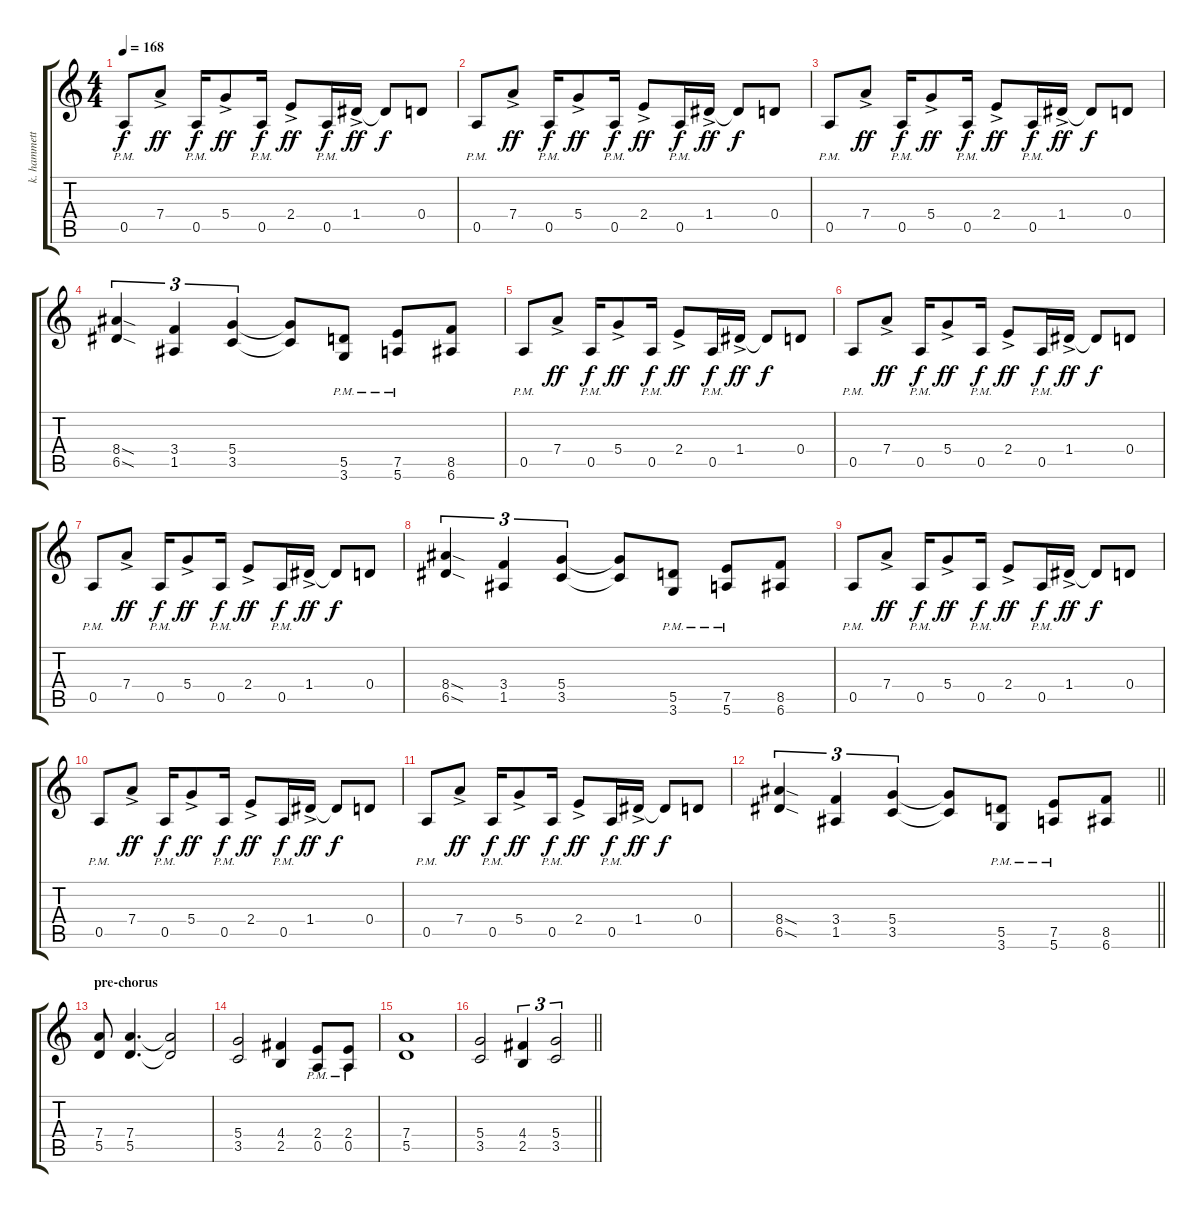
\track ("k. hammett - rhythm guitar" "k. hammett") {instrument distortionguitar}
\staff {score tabs}
\tuning (E4 B3 G3 D3 A2 E2) {hide}
\ts (4 4)
\tempo 168
\clef g2
\ks c
0.5{pm}.8{dy f} 7.4{ac}.8{dy ff} 0.5{pm}.16{dy f} 5.4{ac}.8{dy ff} 0.5{pm}.16{dy f} 2.4{ac}.8{dy ff} 0.5{pm}.16{dy f} 1.4{ac}.16{dy ff} 1.4{t}.8{dy f} 0.4.8 |
0.5{pm}.8 7.4{ac}.8{dy ff} 0.5{pm}.16{dy f} 5.4{ac}.8{dy ff} 0.5{pm}.16{dy f} 2.4{ac}.8{dy ff} 0.5{pm}.16{dy f} 1.4{ac}.16{dy ff} 1.4{t}.8{dy f} 0.4.8 |
0.5{pm}.8 7.4{ac}.8{dy ff} 0.5{pm}.16{dy f} 5.4{ac}.8{dy ff} 0.5{pm}.16{dy f} 2.4{ac}.8{dy ff} 0.5{pm}.16{dy f} 1.4{ac}.16{dy ff} 1.4{t}.8{dy f} 0.4.8 |
(8.4{sod} 6.5{sod}).4{tu (3 2)} (3.4 1.5).4{tu (3 2)} (5.4 3.5).4{tu (3 2)} (5.4{t} 3.5{t}).8 (5.5{pm} 3.6{pm}).8 (7.5{pm} 5.6{pm}).8 (8.5 6.6).8 |
0.5{pm}.8 7.4{ac}.8{dy ff} 0.5{pm}.16{dy f} 5.4{ac}.8{dy ff} 0.5{pm}.16{dy f} 2.4{ac}.8{dy ff} 0.5{pm}.16{dy f} 1.4{ac}.16{dy ff} 1.4{t}.8{dy f} 0.4.8 |
0.5{pm}.8 7.4{ac}.8{dy ff} 0.5{pm}.16{dy f} 5.4{ac}.8{dy ff} 0.5{pm}.16{dy f} 2.4{ac}.8{dy ff} 0.5{pm}.16{dy f} 1.4{ac}.16{dy ff} 1.4{t}.8{dy f} 0.4.8 |
0.5{pm}.8 7.4{ac}.8{dy ff} 0.5{pm}.16{dy f} 5.4{ac}.8{dy ff} 0.5{pm}.16{dy f} 2.4{ac}.8{dy ff} 0.5{pm}.16{dy f} 1.4{ac}.16{dy ff} 1.4{t}.8{dy f} 0.4.8 |
(8.4{sod} 6.5{sod}).4{tu (3 2)} (3.4 1.5).4{tu (3 2)} (5.4 3.5).4{tu (3 2)} (5.4{t} 3.5{t}).8 (5.5{pm} 3.6{pm}).8 (7.5{pm} 5.6{pm}).8 (8.5 6.6).8 |
0.5{pm}.8 7.4{ac}.8{dy ff} 0.5{pm}.16{dy f} 5.4{ac}.8{dy ff} 0.5{pm}.16{dy f} 2.4{ac}.8{dy ff} 0.5{pm}.16{dy f} 1.4{ac}.16{dy ff} 1.4{t}.8{dy f} 0.4.8 |
0.5{pm}.8 7.4{ac}.8{dy ff} 0.5{pm}.16{dy f} 5.4{ac}.8{dy ff} 0.5{pm}.16{dy f} 2.4{ac}.8{dy ff} 0.5{pm}.16{dy f} 1.4{ac}.16{dy ff} 1.4{t}.8{dy f} 0.4.8 |
0.5{pm}.8 7.4{ac}.8{dy ff} 0.5{pm}.16{dy f} 5.4{ac}.8{dy ff} 0.5{pm}.16{dy f} 2.4{ac}.8{dy ff} 0.5{pm}.16{dy f} 1.4{ac}.16{dy ff} 1.4{t}.8{dy f} 0.4.8 |
\barLineRight lightlight
(8.4{sod} 6.5{sod}).4{tu (3 2)} (3.4 1.5).4{tu (3 2)} (5.4 3.5).4{tu (3 2)} (5.4{t} 3.5{t}).8 (5.5{pm} 3.6{pm}).8 (7.5{pm} 5.6{pm}).8 (8.5 6.6).8 |
\section ("" "pre-chorus")
(7.4 5.5).8 (7.4 5.5).4{d} (7.4{t} 5.5{t}).2 |
(5.4 3.5).2 (4.4 2.5).4 (2.4{pm} 0.5{pm}).8 (2.4{pm} 0.5{pm}).8 |
(7.4 5.5).1 |
\barLineRight lightlight
(5.4 3.5).2 (4.4 2.5).4{tu (3 2)} (5.4 3.5).2{tu (3 2)}
